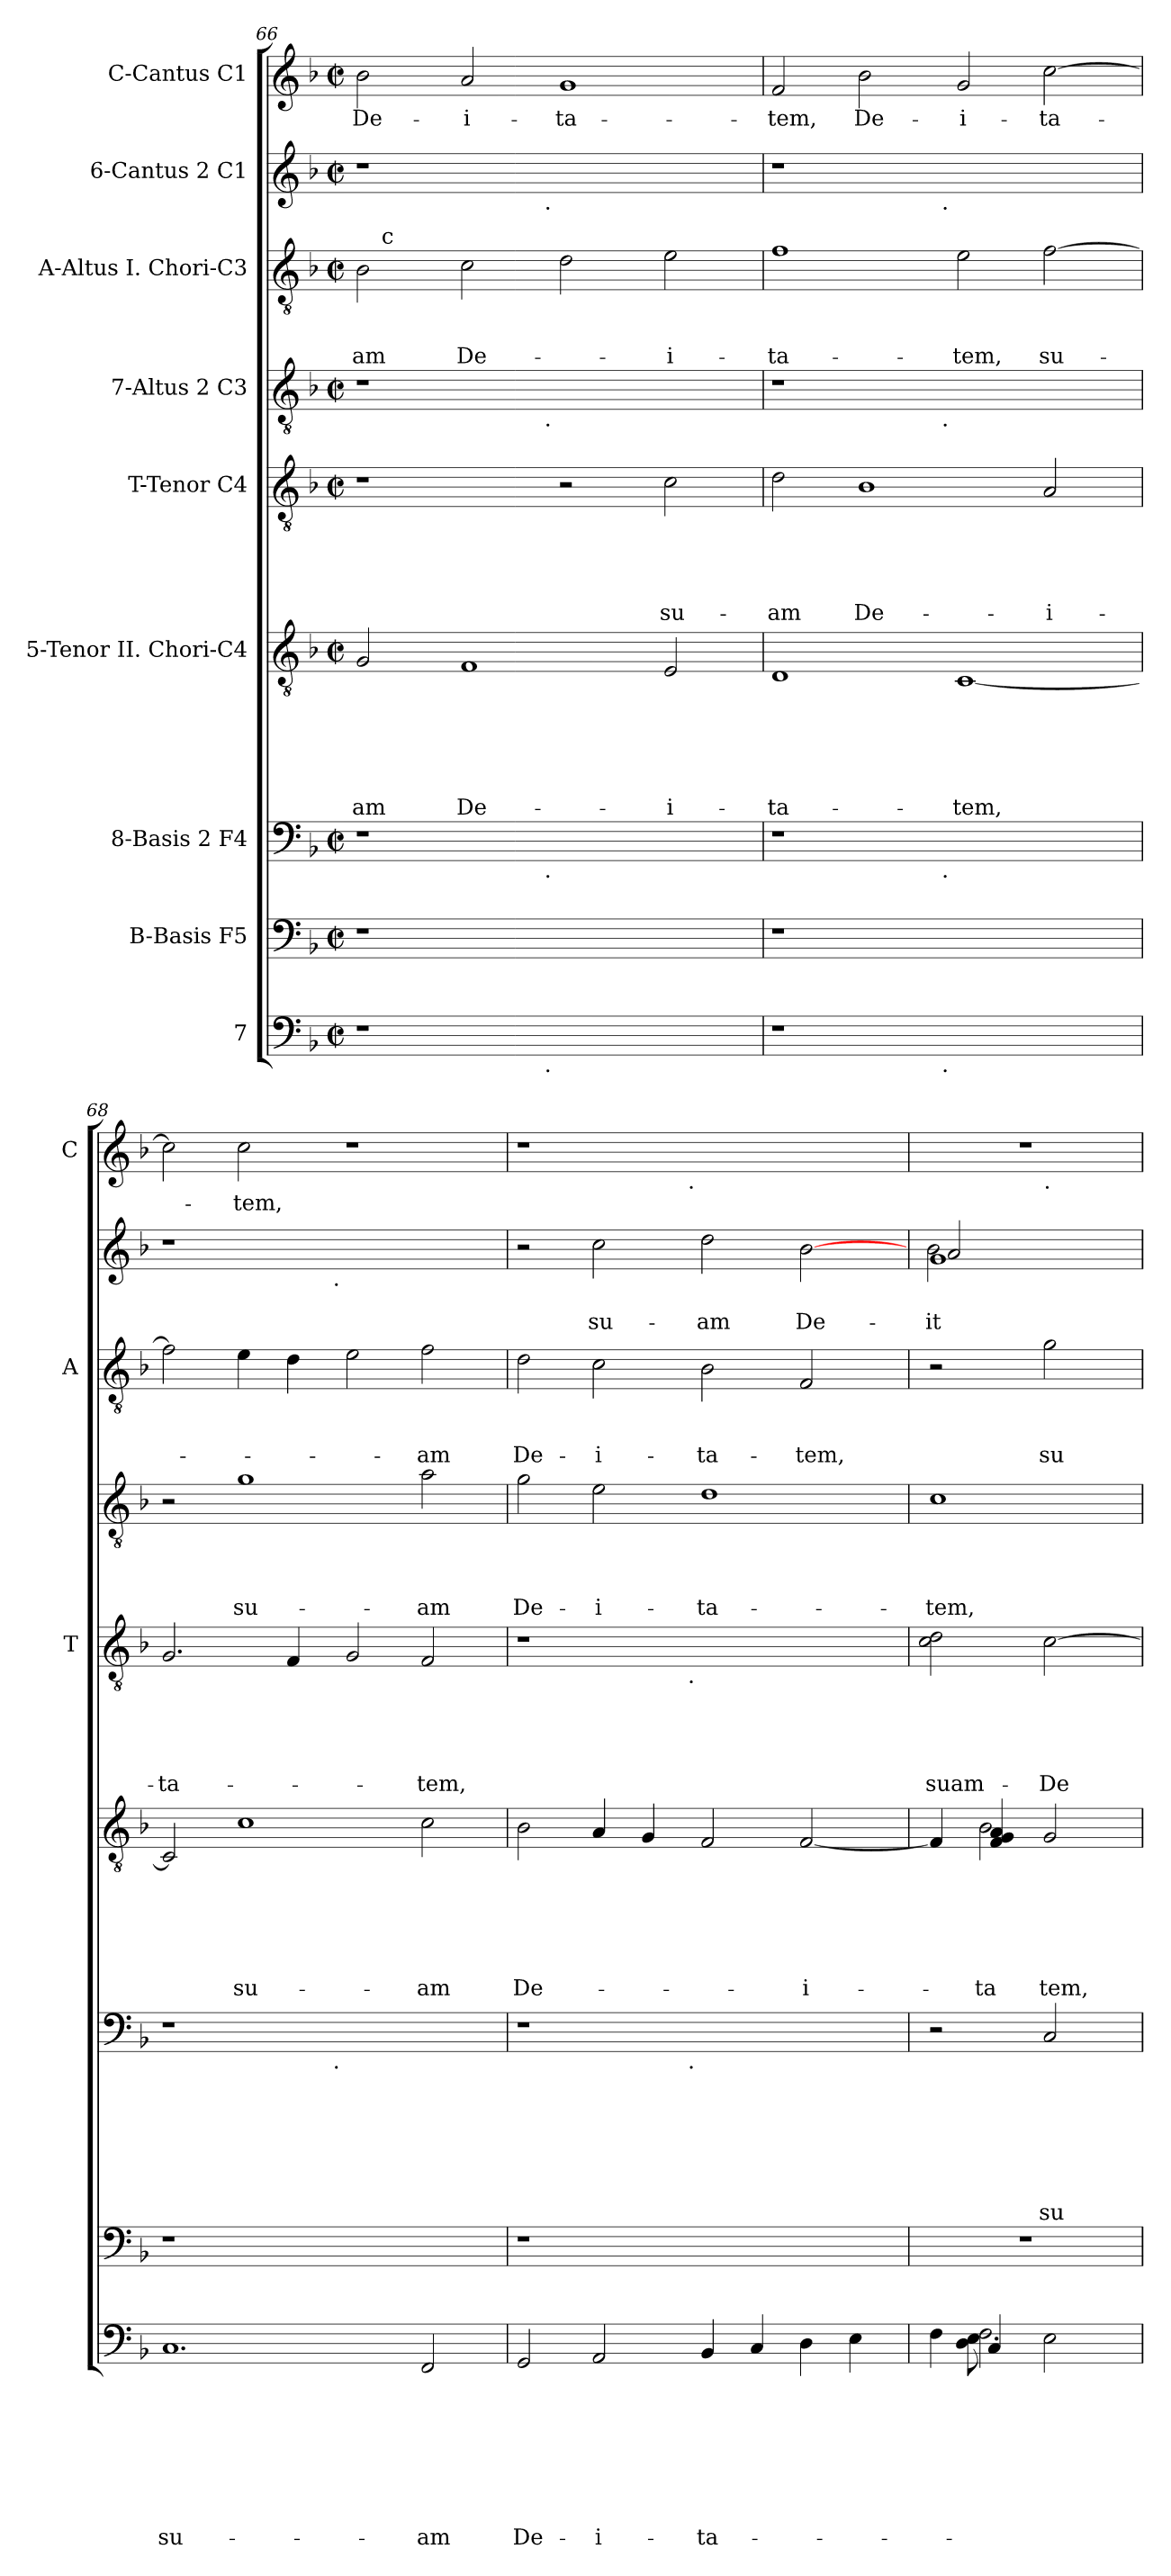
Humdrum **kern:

**kern	**text	**text	**text	**text	**text	**text	**text	**text	**kern	**kern	**text	**text	**text	**text	**text	**text	**text	**kern	**text	**text	**text	**text	**text	**text	**kern	**text	**text	**text	**text	**text	**kern	**text	**text	**text	**text	**kern	**text	**text	**text	**kern	**text	**text	**kern	**text
*part9	*part9	*part9	*part9	*part9	*part9	*part9	*part9	*part9	*part8	*part7	*part7	*part7	*part7	*part7	*part7	*part7	*part7	*part6	*part6	*part6	*part6	*part6	*part6	*part6	*part5	*part5	*part5	*part5	*part5	*part5	*part4	*part4	*part4	*part4	*part4	*part3	*part3	*part3	*part3	*part2	*part2	*part2	*part1	*part1
*staff9	*staff9	*staff9	*staff9	*staff9	*staff9	*staff9	*staff9	*staff9	*staff8	*staff7	*staff7	*staff7	*staff7	*staff7	*staff7	*staff7	*staff7	*staff6	*staff6	*staff6	*staff6	*staff6	*staff6	*staff6	*staff5	*staff5	*staff5	*staff5	*staff5	*staff5	*staff4	*staff4	*staff4	*staff4	*staff4	*staff3	*staff3	*staff3	*staff3	*staff2	*staff2	*staff2	*staff1	*staff1
*I"7	*	*	*	*	*	*	*	*	*I"B-Basis F5	*I"8-Basis 2 F4	*	*	*	*	*	*	*	*I"5-Tenor II. Chori-C4	*	*	*	*	*	*	*I"T-Tenor C4	*	*	*	*	*	*I"7-Altus 2 C3	*	*	*	*	*I"A-Altus I. Chori-C3	*	*	*	*I"6-Cantus 2 C1	*	*	*I"C-Cantus C1	*
*	*	*	*	*	*	*	*	*	*	*	*	*	*	*	*	*	*	*	*	*	*	*	*	*	*I'T	*	*	*	*	*	*	*	*	*	*	*I'A	*	*	*	*	*	*	*I'C	*
*clefF4	*	*	*	*	*	*	*	*	*clefF4	*clefF4	*	*	*	*	*	*	*	*clefGv2	*	*	*	*	*	*	*clefGv2	*	*	*	*	*	*clefGv2	*	*	*	*	*clefGv2	*	*	*	*clefG2	*	*	*clefG2	*
*k[b-]	*	*	*	*	*	*	*	*	*k[b-]	*k[b-]	*	*	*	*	*	*	*	*k[b-]	*	*	*	*	*	*	*k[b-]	*	*	*	*	*	*k[b-]	*	*	*	*	*k[b-]	*	*	*	*k[b-]	*	*	*k[b-]	*
*F:	*	*	*	*	*	*	*	*	*F:	*F:	*	*	*	*	*	*	*	*F:	*	*	*	*	*	*	*F:	*	*	*	*	*	*F:	*	*	*	*	*F:	*	*	*	*F:	*	*	*F:	*
*M2/2	*	*	*	*	*	*	*	*	*M2/2	*M2/2	*	*	*	*	*	*	*	*M2/2	*	*	*	*	*	*	*M2/2	*	*	*	*	*	*M2/2	*	*	*	*	*M2/2	*	*	*	*M2/2	*	*	*M2/2	*
*met(c|)	*	*	*	*	*	*	*	*	*met(c|)	*met(c|)	*	*	*	*	*	*	*	*met(c|)	*	*	*	*	*	*	*met(c|)	*	*	*	*	*	*met(c|)	*	*	*	*	*met(c|)	*	*	*	*met(c|)	*	*	*met(c|)	*
=66	=66	=66	=66	=66	=66	=66	=66	=66	=66	=66	=66	=66	=66	=66	=66	=66	=66	=66	=66	=66	=66	=66	=66	=66	=66	=66	=66	=66	=66	=66	=66	=66	=66	=66	=66	=66	=66	=66	=66	=66	=66	=66	=66	=66
!	!	!	!	!	!	!	!	!	!	!	!	!	!	!	!	!	!	!	!	!	!	!	!	!LO:LY:b:rj	!	!	!	!	!	!	!	!	!	!	!	!	!	!	!LO:LY:b:rj	!	!	!	!	!LO:LY:b
*^	*	*	*	*	*	*	*	*	*	*^	*	*	*	*	*	*	*	*	*	*	*	*	*	*	*	*	*	*	*	*	*^	*	*	*	*	*^	*	*	*	*^	*	*	*	*
1r	2ryy	.	.	.	.	.	.	.	.	1r	1r	2ryy	.	.	.	.	.	.	.	2G/	.	.	.	.	.	-am	1r	.	.	.	.	.	1r	2ryy	.	.	.	.	2B-\	16ryy	.	.	-am	1r	2ryy	.	.	2b-\	De-
!	!	!	!	!	!	!	!	!	!	!	!	!	!	!	!	!	!	!	!	!	!	!	!	!	!	!	!	!	!	!	!	!	!	!	!	!	!	!	!	!LO:TX:a:t=c	!	!	!	!	!	!	!	!	!
.	.	.	.	.	.	.	.	.	.	.	.	.	.	.	.	.	.	.	.	.	.	.	.	.	.	.	.	.	.	.	.	.	.	.	.	.	.	.	.	1ryy	.	.	.	.	.	.	.	.	.
!	!	!	!	!	!	!	!	!	!	!	!	!	!	!	!	!	!	!	!	!	!	!	!	!	!	!LO:LY:b:rj	!	!	!	!	!	!	!	!	!	!	!	!	!	!	!	!	!LO:LY:b:rj	!	!	!	!	!	!LO:LY:b
.	4...ryy	.	.	.	.	.	.	.	.	.	.	4...ryy	.	.	.	.	.	.	.	1F	.	.	.	.	.	De-	.	.	.	.	.	.	.	4...ryy	.	.	.	.	2c\	.	.	.	De-	.	4...ryy	.	.	2a/	-i-
!	!	!	!	!	!	!	!	!	!	!	!	!	!	!	!	!	!	!	!	!	!	!	!	!	!	!	!	!	!	!	!	!	!	!	!	!	!	!	!	!	!	!	!	!	!LO:TX:b:t=.	!	!	!	!
!	!	!	!	!	!	!	!	!	!	!	!	!	!	!	!	!	!	!	!	!	!	!	!	!	!	!	!	!	!	!	!	!	!	!LO:TX:b:t=.	!	!	!	!	!	!	!	!	!	!	!	!	!	!	!
!	!	!	!	!	!	!	!	!	!	!	!	!LO:TX:b:t=.	!	!	!	!	!	!	!	!	!	!	!	!	!	!	!	!	!	!	!	!	!	!	!	!	!	!	!	!	!	!	!	!	!	!	!	!	!
!	!LO:TX:b:t=.	!	!	!	!	!	!	!	!	!	!	!	!	!	!	!	!	!	!	!	!	!	!	!	!	!	!	!	!	!	!	!	!	!	!	!	!	!	!	!	!	!	!	!	!	!	!	!	!
.	1ryy	.	.	.	.	.	.	.	.	.	.	1ryy	.	.	.	.	.	.	.	.	.	.	.	.	.	.	.	.	.	.	.	.	.	1ryy	.	.	.	.	.	.	.	.	.	.	1ryy	.	.	.	.
!	!	!	!	!	!	!	!	!	!	!	!	!	!	!	!	!	!	!	!	!	!	!	!	!	!	!	!	!	!	!	!	!	!	!	!	!	!	!	!	!	!	!	!	!	!	!	!	!	!LO:LY:b
1ryy	.	.	.	.	.	.	.	.	.	1ryy	1ryy	.	.	.	.	.	.	.	.	.	.	.	.	.	.	.	2r	.	.	.	.	.	1ryy	.	.	.	.	.	2d\	.	.	.	.	1ryy	.	.	.	1g	-ta-
.	.	.	.	.	.	.	.	.	.	.	.	.	.	.	.	.	.	.	.	.	.	.	.	.	.	.	.	.	.	.	.	.	.	.	.	.	.	.	.	2...ryy	.	.	.	.	.	.	.	.	.
!	!	!	!	!	!	!	!	!	!	!	!	!	!	!	!	!	!	!	!	!	!	!	!	!	!	!LO:LY:b:rj	!	!	!	!	!	!LO:LY:b:rj	!	!	!	!	!	!	!	!	!	!	!LO:LY:b:rj	!	!	!	!	!	!
.	.	.	.	.	.	.	.	.	.	.	.	.	.	.	.	.	.	.	.	2E/	.	.	.	.	.	-i-	2c\	.	.	.	.	su-	.	.	.	.	.	.	2e\	.	.	.	-i-	.	.	.	.	.	.
.	32ryy	.	.	.	.	.	.	.	.	.	.	32ryy	.	.	.	.	.	.	.	.	.	.	.	.	.	.	.	.	.	.	.	.	.	32ryy	.	.	.	.	.	.	.	.	.	.	32ryy	.	.	.	.
=67	=67	=67	=67	=67	=67	=67	=67	=67	=67	=67	=67	=67	=67	=67	=67	=67	=67	=67	=67	=67	=67	=67	=67	=67	=67	=67	=67	=67	=67	=67	=67	=67	=67	=67	=67	=67	=67	=67	=67	=67	=67	=67	=67	=67	=67	=67	=67	=67	=67
!	!	!	!	!	!	!	!	!	!	!	!	!	!	!	!	!	!	!	!	!	!	!	!	!	!	!LO:LY:b:rj	!	!	!	!	!	!LO:LY:b:rj	!	!	!	!	!	!	!	!	!	!	!LO:LY:b:rj	!	!	!	!	!	!LO:LY:b
*	*	*	*	*	*	*	*	*	*	*	*	*	*	*	*	*	*	*	*	*	*	*	*	*	*	*	*	*	*	*	*	*	*	*	*	*	*	*	*v	*v	*	*	*	*	*	*	*	*	*
1r	2ryy	.	.	.	.	.	.	.	.	1r	1r	2ryy	.	.	.	.	.	.	.	1D	.	.	.	.	.	-ta-	2d\	.	.	.	.	-am	1r	2ryy	.	.	.	.	1f	.	.	-ta-	1r	2ryy	.	.	2f/	-tem,
!	!	!	!	!	!	!	!	!	!	!	!	!	!	!	!	!	!	!	!	!	!	!	!	!	!	!	!	!	!	!	!	!LO:LY:b:rj	!	!	!	!	!	!	!	!	!	!	!	!	!	!	!	!LO:LY:b
.	4...ryy	.	.	.	.	.	.	.	.	.	.	4...ryy	.	.	.	.	.	.	.	.	.	.	.	.	.	.	1B-	.	.	.	.	De-	.	4...ryy	.	.	.	.	.	.	.	.	.	4...ryy	.	.	2b-\	De-
!	!	!	!	!	!	!	!	!	!	!	!	!	!	!	!	!	!	!	!	!	!	!	!	!	!	!	!	!	!	!	!	!	!	!	!	!	!	!	!	!	!	!	!	!LO:TX:b:t=.	!	!	!	!
!	!	!	!	!	!	!	!	!	!	!	!	!	!	!	!	!	!	!	!	!	!	!	!	!	!	!	!	!	!	!	!	!	!	!LO:TX:b:t=.	!	!	!	!	!	!	!	!	!	!	!	!	!	!
!	!	!	!	!	!	!	!	!	!	!	!	!LO:TX:b:t=.	!	!	!	!	!	!	!	!	!	!	!	!	!	!	!	!	!	!	!	!	!	!	!	!	!	!	!	!	!	!	!	!	!	!	!	!
!	!LO:TX:b:t=.	!	!	!	!	!	!	!	!	!	!	!	!	!	!	!	!	!	!	!	!	!	!	!	!	!	!	!	!	!	!	!	!	!	!	!	!	!	!	!	!	!	!	!	!	!	!	!
.	1ryy	.	.	.	.	.	.	.	.	.	.	1ryy	.	.	.	.	.	.	.	.	.	.	.	.	.	.	.	.	.	.	.	.	.	1ryy	.	.	.	.	.	.	.	.	.	1ryy	.	.	.	.
!	!	!	!	!	!	!	!	!	!	!	!	!	!	!	!	!	!	!	!	!	!	!	!	!	!	!LO:LY:b:rj	!	!	!	!	!	!	!	!	!	!	!	!	!	!	!	!LO:LY:b:rj	!	!	!	!	!	!LO:LY:b
1ryy	.	.	.	.	.	.	.	.	.	1ryy	1ryy	.	.	.	.	.	.	.	.	[<1C	.	.	.	.	.	-tem,	.	.	.	.	.	.	1ryy	.	.	.	.	.	2e\	.	.	-tem,	1ryy	.	.	.	2g/	-i-
!	!	!	!	!	!	!	!	!	!	!	!	!	!	!	!	!	!	!	!	!	!	!	!	!	!	!	!	!	!	!	!	!LO:LY:b:rj	!	!	!	!	!	!	!	!	!	!LO:LY:b:rj	!	!	!	!	!	!LO:LY:b
.	.	.	.	.	.	.	.	.	.	.	.	.	.	.	.	.	.	.	.	.	.	.	.	.	.	.	2A/	.	.	.	.	-i-	.	.	.	.	.	.	[>2f\	.	.	su-	.	.	.	.	[>2cc\	-ta-
.	32ryy	.	.	.	.	.	.	.	.	.	.	32ryy	.	.	.	.	.	.	.	.	.	.	.	.	.	.	.	.	.	.	.	.	.	32ryy	.	.	.	.	.	.	.	.	.	32ryy	.	.	.	.
=68	=68	=68	=68	=68	=68	=68	=68	=68	=68	=68	=68	=68	=68	=68	=68	=68	=68	=68	=68	=68	=68	=68	=68	=68	=68	=68	=68	=68	=68	=68	=68	=68	=68	=68	=68	=68	=68	=68	=68	=68	=68	=68	=68	=68	=68	=68	=68	=68
!	!	!	!	!	!	!	!	!	!LO:LY:b:rj	!	!	!	!	!	!	!	!	!	!	!	!	!	!	!	!	!	!	!	!	!	!	!LO:LY:b:rj	!	!	!	!	!	!	!	!	!	!	!	!	!	!	!	!
*v	*v	*	*	*	*	*	*	*	*	*	*	*	*	*	*	*	*	*	*	*	*	*	*	*	*	*	*	*	*	*	*	*	*v	*v	*	*	*	*	*	*	*	*	*	*	*	*	*	*
1.C	.	.	.	.	.	.	.	su-	1r	1r	2ryy	.	.	.	.	.	.	.	2C/]	.	.	.	.	.	.	2.G/	.	.	.	.	-ta-	2r	.	.	.	.	2f\]	.	.	.	1r	2ryy	.	.	2cc\]	.
!	!	!	!	!	!	!	!	!	!	!	!	!	!	!	!	!	!	!	!	!	!	!	!	!	!LO:LY:b:rj	!	!	!	!	!	!	!	!	!	!	!LO:LY:b	!	!	!	!	!	!	!	!	!	!LO:LY:b
.	.	.	.	.	.	.	.	.	.	.	4...ryy	.	.	.	.	.	.	.	1c	.	.	.	.	.	su-	.	.	.	.	.	.	1g	.	.	.	su-	4e\	.	.	.	.	4...ryy	.	.	2cc\	-tem,
.	.	.	.	.	.	.	.	.	.	.	.	.	.	.	.	.	.	.	.	.	.	.	.	.	.	4F/	.	.	.	.	.	.	.	.	.	.	4d\	.	.	.	.	.	.	.	.	.
!	!	!	!	!	!	!	!	!	!	!	!	!	!	!	!	!	!	!	!	!	!	!	!	!	!	!	!	!	!	!	!	!	!	!	!	!	!	!	!	!	!	!LO:TX:b:t=.	!	!	!	!
!	!	!	!	!	!	!	!	!	!	!	!LO:TX:b:t=.	!	!	!	!	!	!	!	!	!	!	!	!	!	!	!	!	!	!	!	!	!	!	!	!	!	!	!	!	!	!	!	!	!	!	!
.	.	.	.	.	.	.	.	.	.	.	1ryy	.	.	.	.	.	.	.	.	.	.	.	.	.	.	.	.	.	.	.	.	.	.	.	.	.	.	.	.	.	.	1ryy	.	.	.	.
.	.	.	.	.	.	.	.	.	1ryy	1ryy	.	.	.	.	.	.	.	.	.	.	.	.	.	.	.	2G/	.	.	.	.	.	.	.	.	.	.	2e\	.	.	.	1ryy	.	.	.	1r	.
!	!	!	!	!	!	!	!	!LO:LY:b:rj	!	!	!	!	!	!	!	!	!	!	!	!	!	!	!	!	!LO:LY:b:rj	!	!	!	!	!	!LO:LY:b:rj	!	!	!	!	!LO:LY:b	!	!	!	!LO:LY:b:rj	!	!	!	!	!	!
2FF/	.	.	.	.	.	.	.	-am	.	.	.	.	.	.	.	.	.	.	2c\	.	.	.	.	.	-am	2F/	.	.	.	.	-tem,	2a\	.	.	.	-am	2f\	.	.	-am	.	.	.	.	.	.
.	.	.	.	.	.	.	.	.	.	.	32ryy	.	.	.	.	.	.	.	.	.	.	.	.	.	.	.	.	.	.	.	.	.	.	.	.	.	.	.	.	.	.	32ryy	.	.	.	.
=69	=69	=69	=69	=69	=69	=69	=69	=69	=69	=69	=69	=69	=69	=69	=69	=69	=69	=69	=69	=69	=69	=69	=69	=69	=69	=69	=69	=69	=69	=69	=69	=69	=69	=69	=69	=69	=69	=69	=69	=69	=69	=69	=69	=69	=69	=69
!	!	!	!	!	!	!	!	!LO:LY:b:rj	!	!	!	!	!	!	!	!	!	!	!	!	!	!	!	!	!LO:LY:b:rj	!	!	!	!	!	!	!	!	!	!	!LO:LY:b	!	!	!	!LO:LY:b:rj	!	!	!	!	!	!
*	*	*	*	*	*	*	*	*	*	*	*	*	*	*	*	*	*	*	*	*	*	*	*	*	*	*^	*	*	*	*	*	*	*	*	*	*	*	*	*	*	*v	*v	*	*	*^	*
2GG/	.	.	.	.	.	.	.	De-	1r	1r	2ryy	.	.	.	.	.	.	.	2B-\	.	.	.	.	.	De-	1r	2ryy	.	.	.	.	.	2g\	.	.	.	De-	2d\	.	.	De-	2r	.	.	1r	2ryy	.
!	!	!	!	!	!	!	!	!LO:LY:b:rj	!	!	!	!	!	!	!	!	!	!	!	!	!	!	!	!	!	!	!	!	!	!	!	!	!	!	!	!	!LO:LY:b	!	!	!	!LO:LY:b:rj	!	!	!LO:LY:b:rj	!	!	!
2AA/	.	.	.	.	.	.	.	-i-	.	.	4...ryy	.	.	.	.	.	.	.	4A/	.	.	.	.	.	.	.	4...ryy	.	.	.	.	.	2e\	.	.	.	-i-	2c\	.	.	-i-	2cc\	.	su-	.	4...ryy	.
.	.	.	.	.	.	.	.	.	.	.	.	.	.	.	.	.	.	.	4G/	.	.	.	.	.	.	.	.	.	.	.	.	.	.	.	.	.	.	.	.	.	.	.	.	.	.	.	.
!	!	!	!	!	!	!	!	!	!	!	!	!	!	!	!	!	!	!	!	!	!	!	!	!	!	!	!	!	!	!	!	!	!	!	!	!	!	!	!	!	!	!	!	!	!	!LO:TX:b:t=.	!
!	!	!	!	!	!	!	!	!	!	!	!	!	!	!	!	!	!	!	!	!	!	!	!	!	!	!	!LO:TX:b:t=.	!	!	!	!	!	!	!	!	!	!	!	!	!	!	!	!	!	!	!	!
!	!	!	!	!	!	!	!	!	!	!	!LO:TX:b:t=.	!	!	!	!	!	!	!	!	!	!	!	!	!	!	!	!	!	!	!	!	!	!	!	!	!	!	!	!	!	!	!	!	!	!	!	!
.	.	.	.	.	.	.	.	.	.	.	1ryy	.	.	.	.	.	.	.	.	.	.	.	.	.	.	.	1ryy	.	.	.	.	.	.	.	.	.	.	.	.	.	.	.	.	.	.	1ryy	.
!	!	!	!	!	!	!	!	!LO:LY:b:rj	!	!	!	!	!	!	!	!	!	!	!	!	!	!	!	!	!	!	!	!	!	!	!	!	!	!	!	!	!LO:LY:b	!	!	!	!LO:LY:b:rj	!	!	!LO:LY:b:rj	!	!	!
4BB-/	.	.	.	.	.	.	.	-ta-	1ryy	1ryy	.	.	.	.	.	.	.	.	2F/	.	.	.	.	.	.	1ryy	.	.	.	.	.	.	1d	.	.	.	-ta-	2B-\	.	.	-ta-	2dd\	.	-am	1ryy	.	.
4C/	.	.	.	.	.	.	.	.	.	.	.	.	.	.	.	.	.	.	.	.	.	.	.	.	.	.	.	.	.	.	.	.	.	.	.	.	.	.	.	.	.	.	.	.	.	.	.
!	!	!	!	!	!	!	!	!	!	!	!	!	!	!	!	!	!	!	!	!	!	!	!	!	!LO:LY:b:rj	!	!	!	!	!	!	!	!	!	!	!	!	!	!	!	!LO:LY:b:rj	!	!	!LO:LY:b:rj	!	!	!
4D\	.	.	.	.	.	.	.	.	.	.	.	.	.	.	.	.	.	.	[<2F/	.	.	.	.	.	-i-	.	.	.	.	.	.	.	.	.	.	.	.	2F/	.	.	-tem,	[>2b-\	.	De-	.	.	.
4E\	.	.	.	.	.	.	.	.	.	.	.	.	.	.	.	.	.	.	.	.	.	.	.	.	.	.	.	.	.	.	.	.	.	.	.	.	.	.	.	.	.	.	.	.	.	.	.
.	.	.	.	.	.	.	.	.	.	.	32ryy	.	.	.	.	.	.	.	.	.	.	.	.	.	.	.	32ryy	.	.	.	.	.	.	.	.	.	.	.	.	.	.	.	.	.	.	32ryy	.
=70	=70	=70	=70	=70	=70	=70	=70	=70	=70	=70	=70	=70	=70	=70	=70	=70	=70	=70	=70	=70	=70	=70	=70	=70	=70	=70	=70	=70	=70	=70	=70	=70	=70	=70	=70	=70	=70	=70	=70	=70	=70	=70	=70	=70	=70	=70	=70
*^	*	*	*	*	*	*	*	*	*	*	*	*	*	*	*	*	*	*	*^	*	*	*	*	*	*	*	*	*	*	*	*	*	*	*	*	*	*	*	*	*	*	*	*	*	*	*	*
*	*^	*	*	*	*	*	*	*	*	*	*	*	*	*	*	*	*	*	*	*	*	*	*	*	*	*	*	*	*	*	*	*	*	*	*	*	*	*	*	*	*	*	*	*	*	*	*	*	*
!	!	!	!	!	!	!	!	!	!	!	!	!	!	!	!	!	!	!	!	!	!	!	!	!	!	!	!	!	!	!	!	!	!	!	!LO:LY:b:rj	!	!	!	!	!LO:LY:b	!	!	!	!	!	!	!LO:LY:b:rj	!	!	!
*	*	*	*	*	*	*	*	*	*	*	*	*	*	*	*	*	*	*	*	*	*	*	*	*	*	*	*	*	*	*	*	*	*	*	*	*	*	*	*	*	*	*	*	*	*^	*	*	*	*	*
*	*	*	*	*	*	*	*	*	*	*	*	*v	*v	*	*	*	*	*	*	*	*	*	*	*	*	*	*	*	*v	*v	*	*	*	*	*	*	*	*	*	*	*	*	*	*	*	*^	*	*	*	*	*
4F\	4ryy	4ryy	.	.	.	.	.	.	.	.	1r	2r	.	.	.	.	.	.	.	4F/]	4ryy	.	.	.	.	.	.	2c\ 2d\	.	.	.	.	suam-	1c	.	.	.	-tem,	2r	.	.	.	1g	2b-\	2a/	.	-it-	1r	2ryy	.
!	!	!	!	!	!	!	!	!	!	!	!	!	!	!	!	!	!	!	!	!	!	!	!	!	!	!	!LO:LY:b:rj	!	!	!	!	!	!	!	!	!	!	!	!	!	!	!	!	!	!	!	!	!	!	!
2.F\	4C/	8D\ 8E\	.	.	.	.	.	.	.	.	.	.	.	.	.	.	.	.	.	2B-\	4F/ 4G/ 4A/	.	.	.	.	.	-ta-	.	.	.	.	.	.	.	.	.	.	.	.	.	.	.	.	.	.	.	.	.	.	.
.	.	8ryy	.	.	.	.	.	.	.	.	.	.	.	.	.	.	.	.	.	.	.	.	.	.	.	.	.	.	.	.	.	.	.	.	.	.	.	.	.	.	.	.	.	.	.	.	.	.	.	.
!	!	!	!	!	!	!	!	!	!	!	!	!	!	!	!	!	!	!	!	!	!	!	!	!	!	!	!	!	!	!	!	!	!	!	!	!	!	!	!	!	!	!	!	!	!	!	!	!	!LO:TX:b:t=.	!
!	!	!	!	!	!	!	!	!	!	!	!	!	!	!	!	!	!	!	!LO:LY:b	!	!	!	!	!	!	!	!LO:LY:b:rj	!	!	!	!	!	!LO:LY:b:rj	!	!	!	!	!	!	!	!	!LO:LY:b:rj	!	!	!	!	!	!	!	!
.	2ryy	2E\	.	.	.	.	.	.	.	.	.	2C/	.	.	.	.	.	.	su-	.	2G/	.	.	.	.	.	-tem,	[>2c\	.	.	.	.	-De-	.	.	.	.	.	2g\	.	.	su-	.	2ryy	2ryy	.	.	.	2ryy	.
.	.	.	.	.	.	.	.	.	.	.	.	.	.	.	.	.	.	.	.	4ryy	.	.	.	.	.	.	.	.	.	.	.	.	.	.	.	.	.	.	.	.	.	.	.	.	.	.	.	.	.	.
*	*	*	*	*	*	*	*	*	*	*	*	*	*	*	*	*	*	*	*	*	*	*	*	*	*	*	*	*	*	*	*	*	*	*	*	*	*	*	*	*	*	*	*v	*v	*v	*	*	*	*	*
*v	*v	*v	*	*	*	*	*	*	*	*	*	*	*	*	*	*	*	*	*	*v	*v	*	*	*	*	*	*	*	*	*	*	*	*	*	*	*	*	*	*	*	*	*	*	*	*	*v	*v	*
=	=	=	=	=	=	=	=	=	=	=	=	=	=	=	=	=	=	=	=	=	=	=	=	=	=	=	=	=	=	=	=	=	=	=	=	=	=	=	=	=	=	=	=	=
*-	*-	*-	*-	*-	*-	*-	*-	*-	*-	*-	*-	*-	*-	*-	*-	*-	*-	*-	*-	*-	*-	*-	*-	*-	*-	*-	*-	*-	*-	*-	*-	*-	*-	*-	*-	*-	*-	*-	*-	*-	*-	*-	*-	*-
